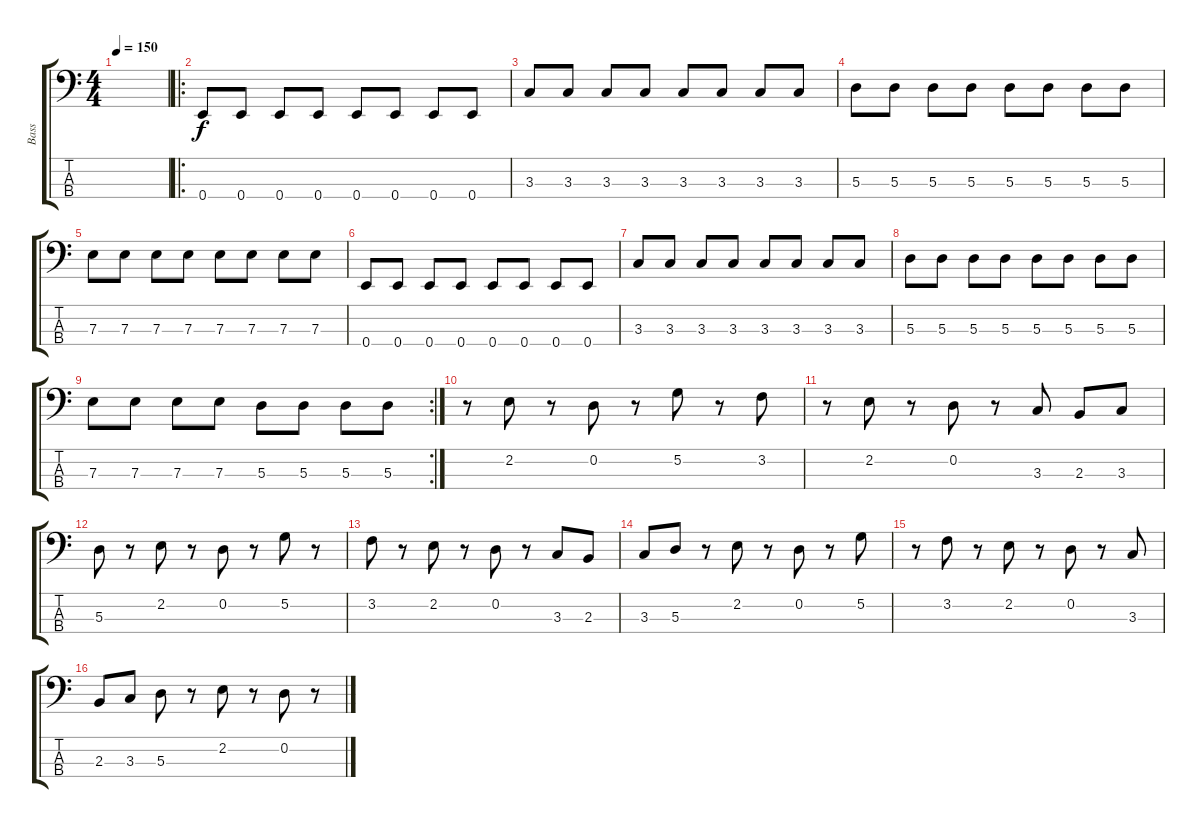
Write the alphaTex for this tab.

\track ("Bass" "Bass") {instrument electricbasspick}
\staff {score tabs}
\tuning (G2 D2 A1 E1) {hide}
\ts (4 4)
\tempo 150
\clef f4
\ks c
|
\ro
0.4.8 0.4.8 0.4.8 0.4.8 0.4.8 0.4.8 0.4.8 0.4.8 |
3.3.8 3.3.8 3.3.8 3.3.8 3.3.8 3.3.8 3.3.8 3.3.8 |
5.3.8 5.3.8 5.3.8 5.3.8 5.3.8 5.3.8 5.3.8 5.3.8 |
7.3.8 7.3.8 7.3.8 7.3.8 7.3.8 7.3.8 7.3.8 7.3.8 |
0.4.8 0.4.8 0.4.8 0.4.8 0.4.8 0.4.8 0.4.8 0.4.8 |
3.3.8 3.3.8 3.3.8 3.3.8 3.3.8 3.3.8 3.3.8 3.3.8 |
5.3.8 5.3.8 5.3.8 5.3.8 5.3.8 5.3.8 5.3.8 5.3.8 |
\rc 2
7.3.8 7.3.8 7.3.8 7.3.8 5.3.8 5.3.8 5.3.8 5.3.8 |
r.8 2.2.8 r.8 0.2.8 r.8 5.2.8 r.8 3.2.8 |
r.8 2.2.8 r.8 0.2.8 r.8 3.3.8 2.3.8 3.3.8 |
5.3.8 r.8 2.2.8 r.8 0.2.8 r.8 5.2.8 r.8 |
3.2.8 r.8 2.2.8 r.8 0.2.8 r.8 3.3.8 2.3.8 |
3.3.8 5.3.8 r.8 2.2.8 r.8 0.2.8 r.8 5.2.8 |
r.8 3.2.8 r.8 2.2.8 r.8 0.2.8 r.8 3.3.8 |
2.3.8 3.3.8 5.3.8 r.8 2.2.8 r.8 0.2.8 r.8
